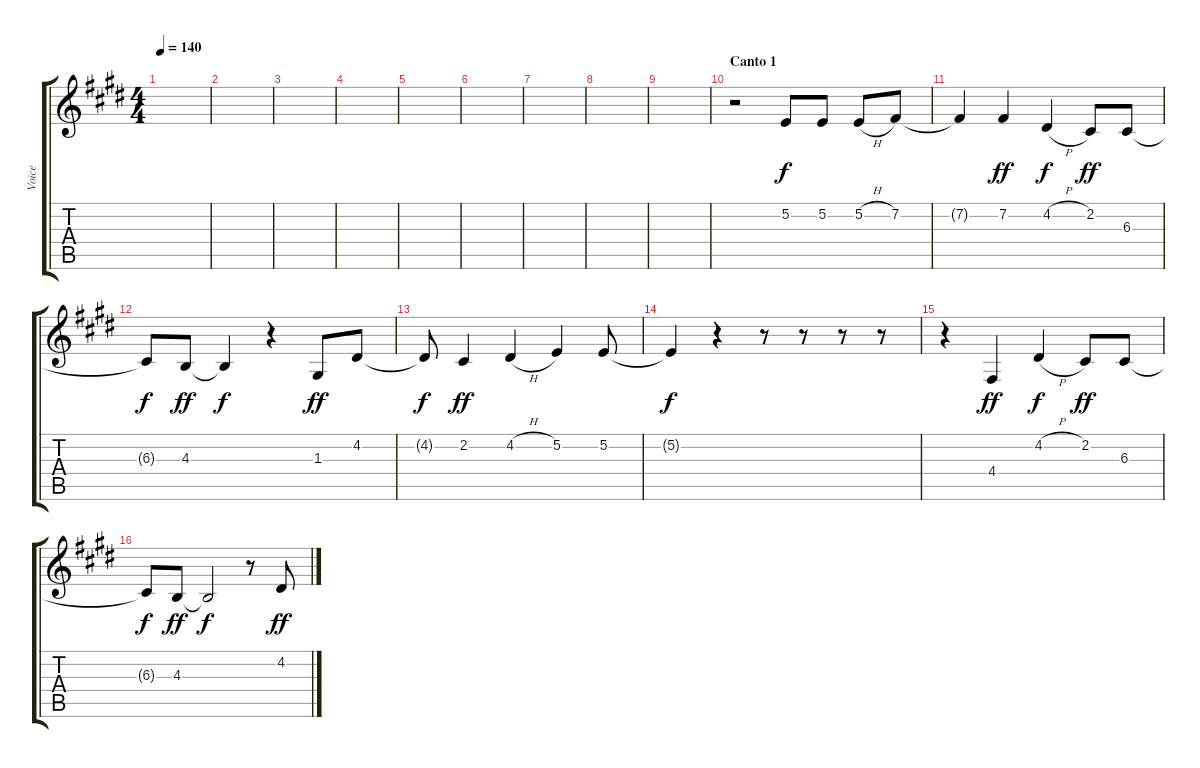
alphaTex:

\track ("Voice" "Voice") {instrument lead4chiff}
\staff {score tabs}
\tuning (E4 B3 G3 D3 A2 E2) {hide}
\ts (4 4)
\tempo 140
\clef g2
\ks c#minor
|
|
|
|
|
|
|
|
|
\section ("" "Canto 1")
r.2 5.2.8 5.2.8 5.2{h}.8 7.2.8 |
7.2{t}.4{dy f} 7.2.4{dy ff} 4.2{h}.4{dy f} 2.2.8{dy ff} 6.3.8 |
6.3{t}.8{dy f} 4.3.8{dy ff} 4.3{t}.4{dy f} r.4 1.3.8{dy ff} 4.2.8 |
4.2{t}.8{dy f} 2.2.4{dy ff} 4.2{h}.4 5.2.4 5.2.8 |
5.2{t}.4{dy f} r.4 r.8 r.8 r.8 r.8 |
r.4 4.4.4{dy ff} 4.2{h}.4{dy f} 2.2.8{dy ff} 6.3.8 |
6.3{t}.8{dy f} 4.3.8{dy ff} 4.3{t}.2{dy f} r.8 4.2.8{dy ff}
